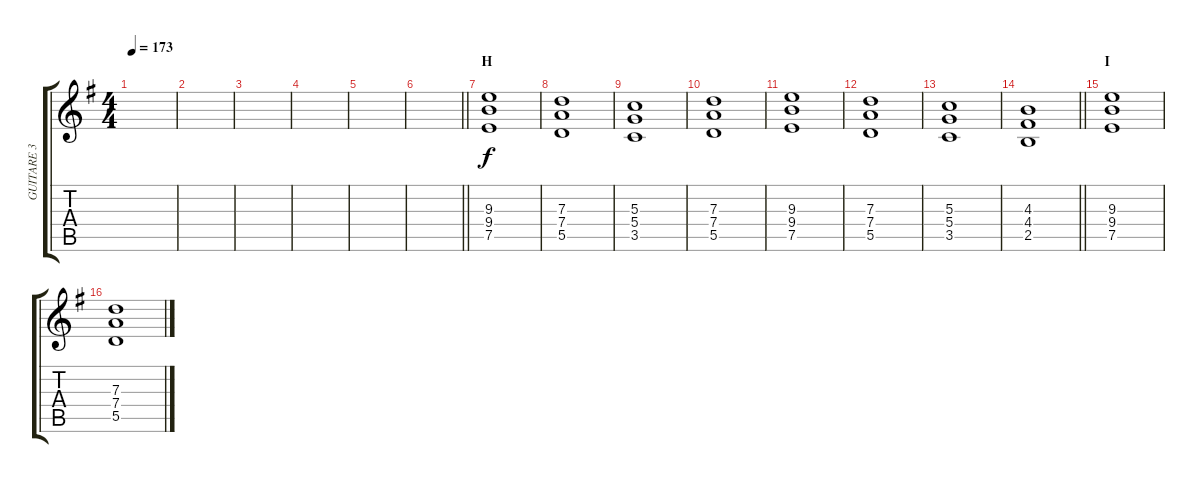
\track ("GUITARE 3" "GUITARE 3") {instrument distortionguitar}
\staff {score tabs}
\tuning (E4 B3 G3 D3 A2 E2) {hide}
\ts (4 4)
\tempo 173
\clef g2
\ks g
|
|
|
|
|
\barLineRight lightlight
|
\section ("" "H")
(9.3 9.4 7.5).1 |
(7.3 7.4 5.5).1 |
(5.3 5.4 3.5).1 |
(7.3 7.4 5.5).1 |
(9.3 9.4 7.5).1 |
(7.3 7.4 5.5).1 |
(5.3 5.4 3.5).1 |
\barLineRight lightlight
(4.3 4.4 2.5).1 |
\section ("" "I")
(9.3 9.4 7.5).1 |
(7.3 7.4 5.5).1
